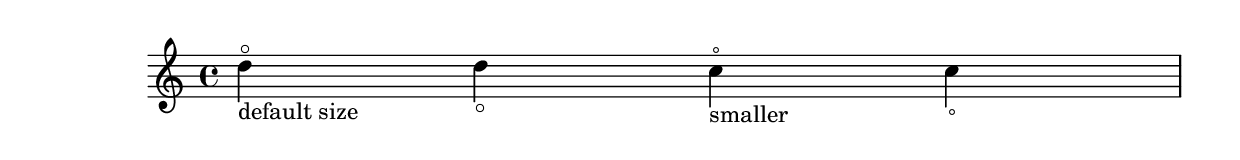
%% DO NOT EDIT this file manually; it is automatically
%% generated from LSR http://lsr.dsi.unimi.it
%% Make any changes in LSR itself, or in Documentation/snippets/new/ ,
%% and then run scripts/auxiliar/makelsr.py
%%
%% This file is in the public domain.
\version "2.14.0"

\header {
  lsrtags = "expressive-marks, unfretted-strings"

%% Translation of GIT committish: 2d548a99cb9dba80f2ff035582009477cd37eceb
  texidoces = "
Para hacer más pequeño el círculo de @code{\\flageolet} (armónico)
utilice la siguiente función de Scheme.

"
  doctitlees = "Cambiar el tamaño de la marca de \\flageolet"


%% Translation of GIT committish: 0a868be38a775ecb1ef935b079000cebbc64de40
  texidocde = "
Um den @code{\\flageolet}-Kreis kleiner zu machen, kann diese
Scheme-Funktion eingesetzt werden.

"
  doctitlede = "\\flageolet-Zeichen verkleinern"

%% Translation of GIT committish: 5b980ee07bba23d3633de1d371fb2926f164e295

  texidocfr = "
Il est possible de rapetisser le cercle d'un @code{\\flageolet} grâce
à une fonction Scheme.

"
  doctitlefr = "Modifier la taille d'un \\flageolet"


  texidoc = "
To make the @code{\\flageolet} circle smaller use the following Scheme
function.

"
  doctitle = "Changing \\flageolet mark size"
} % begin verbatim

smallFlageolet =
#(let ((m (make-articulation "flageolet")))
   (set! (ly:music-property m 'tweaks)
         (acons 'font-size -3
                (ly:music-property m 'tweaks)))
   m)

\layout { ragged-right = ##f }

\relative c'' {
  d4^\flageolet_\markup { default size } d_\flageolet
  c4^\smallFlageolet_\markup { smaller } c_\smallFlageolet
}

